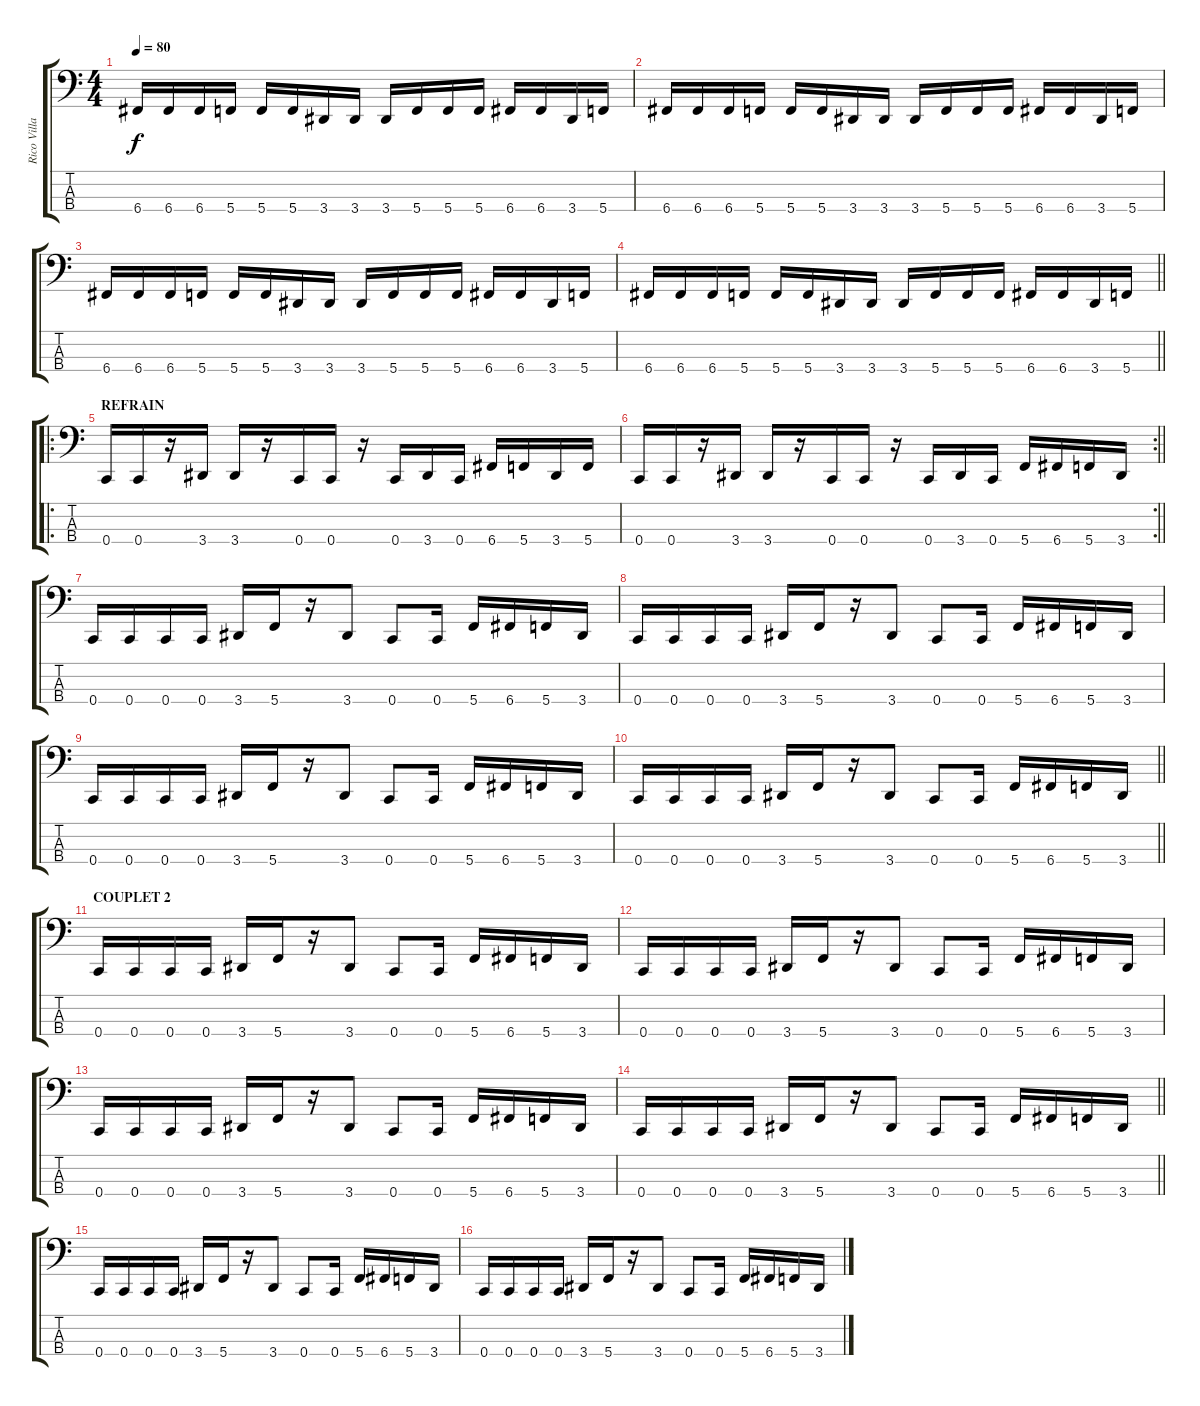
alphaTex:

\track ("Rico Villasenor" "Rico Villa") {instrument electricbassfinger}
\staff {score tabs}
\tuning (F2 C2 G1 C1) {hide}
\ts (4 4)
\tempo 80
\clef f4
\ks c
6.4.16{dy f} 6.4.16 6.4.16 5.4.16 5.4.16 5.4.16 3.4.16 3.4.16 3.4.16 5.4.16 5.4.16 5.4.16 6.4.16 6.4.16 3.4.16 5.4.16 |
6.4.16 6.4.16 6.4.16 5.4.16 5.4.16 5.4.16 3.4.16 3.4.16 3.4.16 5.4.16 5.4.16 5.4.16 6.4.16 6.4.16 3.4.16 5.4.16 |
6.4.16 6.4.16 6.4.16 5.4.16 5.4.16 5.4.16 3.4.16 3.4.16 3.4.16 5.4.16 5.4.16 5.4.16 6.4.16 6.4.16 3.4.16 5.4.16 |
\barLineRight lightlight
6.4.16 6.4.16 6.4.16 5.4.16 5.4.16 5.4.16 3.4.16 3.4.16 3.4.16 5.4.16 5.4.16 5.4.16 6.4.16 6.4.16 3.4.16 5.4.16 |
\ro
\section ("" "REFRAIN")
0.4.16 0.4.16 r.16 3.4.16 3.4.16 r.16 0.4.16 0.4.16 r.16 0.4.16 3.4.16 0.4.16 6.4.16 5.4.16 3.4.16 5.4.16 |
\rc 2
\barLineRight lightlight
0.4.16 0.4.16 r.16 3.4.16 3.4.16 r.16 0.4.16 0.4.16 r.16 0.4.16 3.4.16 0.4.16 5.4.16 6.4.16 5.4.16 3.4.16 |
0.4.16 0.4.16 0.4.16 0.4.16 3.4.16 5.4.16 r.16 3.4.8 0.4.8 0.4.16 5.4.16 6.4.16 5.4.16 3.4.16 |
0.4.16 0.4.16 0.4.16 0.4.16 3.4.16 5.4.16 r.16 3.4.8 0.4.8 0.4.16 5.4.16 6.4.16 5.4.16 3.4.16 |
0.4.16 0.4.16 0.4.16 0.4.16 3.4.16 5.4.16 r.16 3.4.8 0.4.8 0.4.16 5.4.16 6.4.16 5.4.16 3.4.16 |
\barLineRight lightlight
0.4.16 0.4.16 0.4.16 0.4.16 3.4.16 5.4.16 r.16 3.4.8 0.4.8 0.4.16 5.4.16 6.4.16 5.4.16 3.4.16 |
\section ("" "COUPLET 2")
0.4.16 0.4.16 0.4.16 0.4.16 3.4.16 5.4.16 r.16 3.4.8 0.4.8 0.4.16 5.4.16 6.4.16 5.4.16 3.4.16 |
0.4.16 0.4.16 0.4.16 0.4.16 3.4.16 5.4.16 r.16 3.4.8 0.4.8 0.4.16 5.4.16 6.4.16 5.4.16 3.4.16 |
0.4.16 0.4.16 0.4.16 0.4.16 3.4.16 5.4.16 r.16 3.4.8 0.4.8 0.4.16 5.4.16 6.4.16 5.4.16 3.4.16 |
\barLineRight lightlight
0.4.16 0.4.16 0.4.16 0.4.16 3.4.16 5.4.16 r.16 3.4.8 0.4.8 0.4.16 5.4.16 6.4.16 5.4.16 3.4.16 |
0.4.16 0.4.16 0.4.16 0.4.16 3.4.16 5.4.16 r.16 3.4.8 0.4.8 0.4.16 5.4.16 6.4.16 5.4.16 3.4.16 |
0.4.16 0.4.16 0.4.16 0.4.16 3.4.16 5.4.16 r.16 3.4.8 0.4.8 0.4.16 5.4.16 6.4.16 5.4.16 3.4.16
